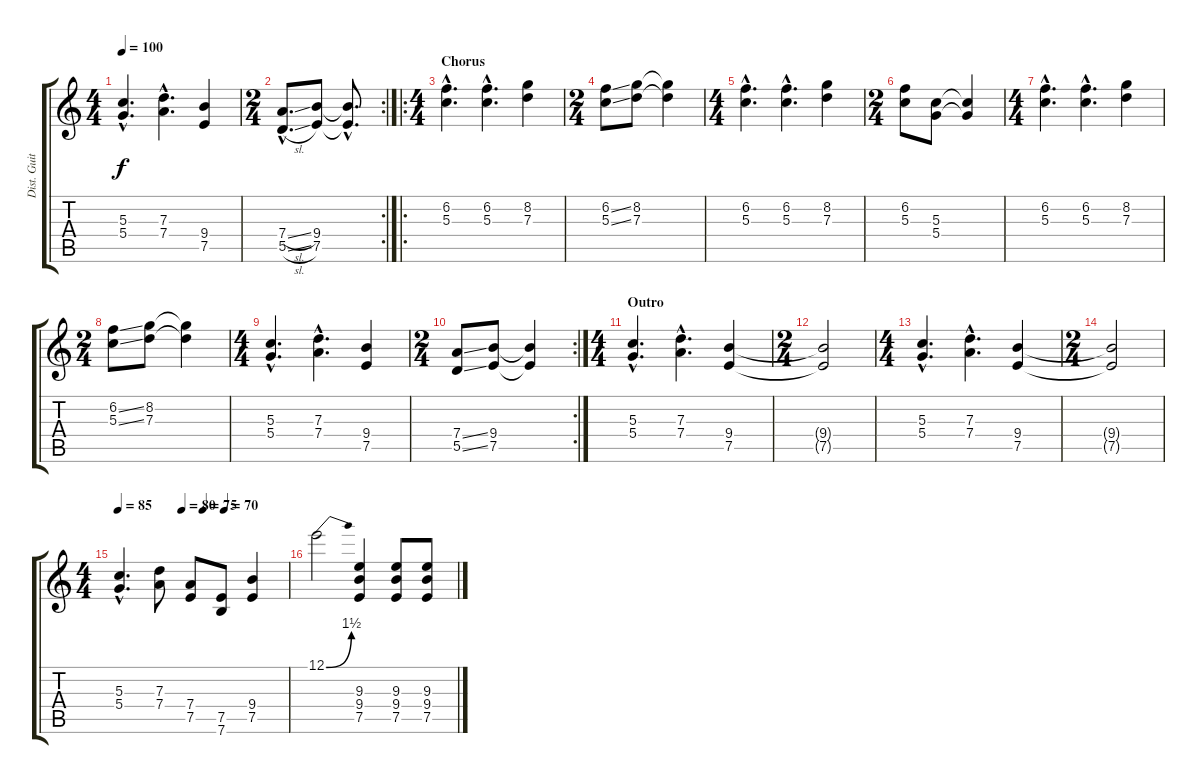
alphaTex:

\track ("Dist. Guitar" "Dist. Guit") {instrument distortionguitar}
\staff {score tabs}
\tuning (E4 B3 G3 D3 A2 E2) {hide}
\ts (4 4)
\tempo 100
\clef g2
\ks c
(5.3{hac} 5.4{hac}).4{d dy f} (7.3{hac} 7.4{hac}).4{d} (9.4 7.5).4 |
\rc 2
\ts (2 4)
(7.4{sl hac} 5.5{sl hac}).8{d} (9.4 7.5).8 (9.4{hac t} 7.5{hac t}).8{d} |
\ro
\ts (4 4)
\section ("" "Chorus")
(6.2{hac} 5.3{hac}).4{d} (6.2{hac} 5.3{hac}).4{d} (8.2 7.3).4 |
\ts (2 4)
(6.2{ss} 5.3{ss}).8 (8.2 7.3).8 (8.2{t} 7.3{t}).4 |
\ts (4 4)
(6.2{hac} 5.3{hac}).4{d} (6.2{hac} 5.3{hac}).4{d} (8.2 7.3).4 |
\ts (2 4)
(6.2 5.3).8 (5.3 5.4).8 (5.3{t} 5.4{t}).4 |
\ts (4 4)
(6.2{hac} 5.3{hac}).4{d} (6.2{hac} 5.3{hac}).4{d} (8.2 7.3).4 |
\ts (2 4)
(6.2{ss} 5.3{ss}).8 (8.2 7.3).8 (8.2{t} 7.3{t}).4 |
\ts (4 4)
(5.3{hac} 5.4{hac}).4{d} (7.3{hac} 7.4{hac}).4{d} (9.4 7.5).4 |
\rc 2
\ts (2 4)
(7.4{ss} 5.5{ss}).8 (9.4 7.5).8 (9.4{t} 7.5{t}).4 |
\ts (4 4)
\section ("" "Outro")
(5.3{hac} 5.4{hac}).4{d} (7.3{hac} 7.4{hac}).4{d} (9.4 7.5).4 |
\ts (2 4)
(9.4{t} 7.5{t}).2 |
\ts (4 4)
(5.3{hac} 5.4{hac}).4{d} (7.3{hac} 7.4{hac}).4{d} (9.4 7.5).4 |
\ts (2 4)
(9.4{t} 7.5{t}).2 |
\ts (4 4)
\tempo 85
\tempo (80 0.375)
\tempo (75 0.5)
\tempo (70 0.625)
(5.3{hac} 5.4{hac}).4{d} (7.3 7.4).8 (7.4 7.5).8 (7.5 7.6).8 (9.4 7.5).4 |
12.1{be (bend 0 0 60 6)}.2 (9.3 9.4 7.5).4 (9.3 9.4 7.5).8 (9.3 9.4 7.5).8
